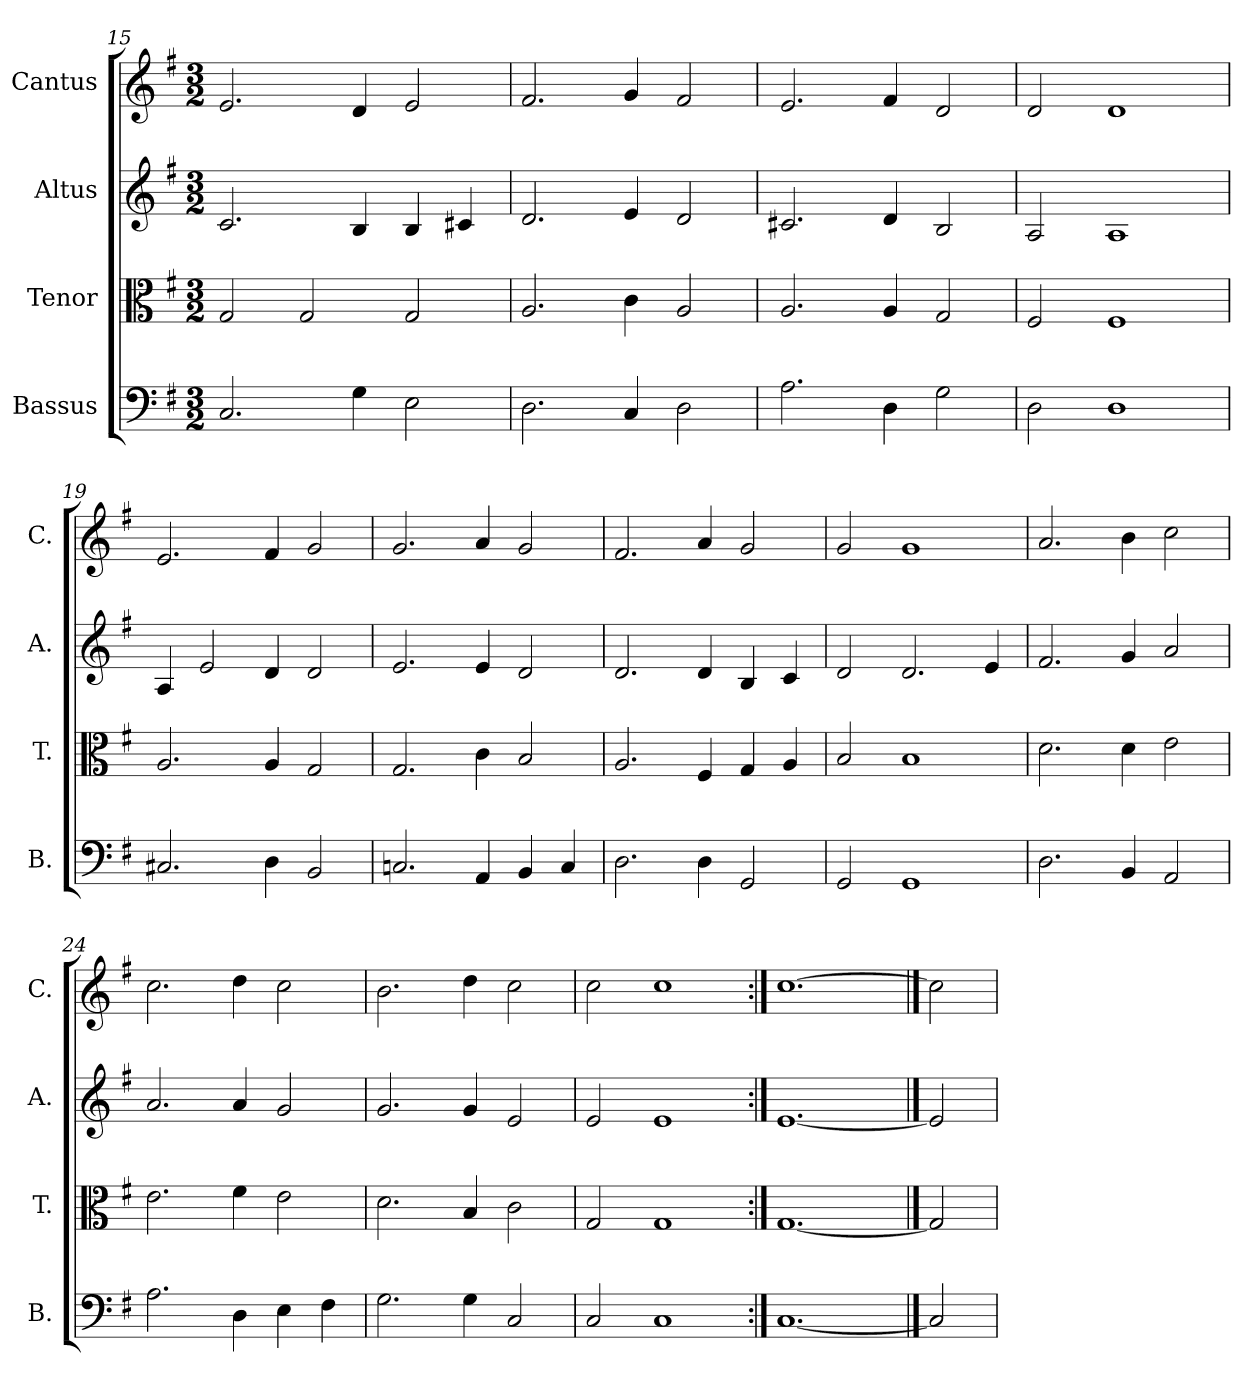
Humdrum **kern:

**kern	**kern	**kern	**kern
*part4	*part3	*part2	*part1
*staff4	*staff3	*staff2	*staff1
*I"Bassus	*I"Tenor	*I"Altus	*I"Cantus
*I'B.	*I'T.	*I'A.	*I'C.
*clefF4	*clefC3	*clefG2	*clefG2
*k[f#]	*k[f#]	*k[f#]	*k[f#]
*G:	*G:	*G:	*G:
*M3/2	*M3/2	*M3/2	*M3/2
=15	=15	=15	=15
2.C/	2G/	2.c/	2.e/
.	2G/	.	.
4G\	.	4B/	4d/
2E\	2G/	4B/	2e/
.	.	4c#X/	.
=16	=16	=16	=16
2.D\	2.A/	2.d/	2.f#/
4C/	4c\	4e/	4g/
2D\	2A/	2d/	2f#/
=17	=17	=17	=17
2.A\	2.A/	2.c#X/	2.e/
4D\	4A/	4d/	4f#/
2G\	2G/	2B/	2d/
=18	=18	=18	=18
2D\	2F#/	2A/	2d/
1D\	1F#/	1A/	1d/
!!LO:LB:g=z
=19	=19	=19	=19
2.C#X/	2.A/	4A/	2.e/
.	.	2e/	.
4D\	4A/	4d/	4f#/
2BB/	2G/	2d/	2g/
=20	=20	=20	=20
2.Cn/	2.G/	2.e/	2.g/
4AA/	4c\	4e/	4a/
4BB/	2B/	2d/	2g/
4C/	.	.	.
=21	=21	=21	=21
2.D\	2.A/	2.d/	2.f#/
4D\	4F#/	4d/	4a/
2GG/	4G/	4B/	2g/
.	4A/	4c/	.
=22	=22	=22	=22
2GG/	2B/	2d/	2g/
1GG/	1B/	2.d/	1g/
.	.	4e/	.
=23	=23	=23	=23
2.D\	2.d\	2.f#/	2.a/
4BB/	4d\	4g/	4b\
2AA/	2e\	2a/	2cc\
=24	=24	=24	=24
2.A\	2.e\	2.a/	2.cc\
4D\	4f#\	4a/	4dd\
4E\	2e\	2g/	2cc\
4F#\	.	.	.
=25	=25	=25	=25
2.G\	2.d\	2.g/	2.b\
4G\	4B/	4g/	4dd\
2C/	2c\	2e/	2cc\
=26	=26	=26	=26
2C/	2G/	2e/	2cc\
1C/	1G/	1e/	1cc\
=27:|!	=27:|!	=27:|!	=27:|!
[1.C/	[1.G/	[1.e/	[1.cc\
==28	==28	==28	==28
2C/]	2G/]	2e/]	2cc\]
=	=	=	=
*-	*-	*-	*-
